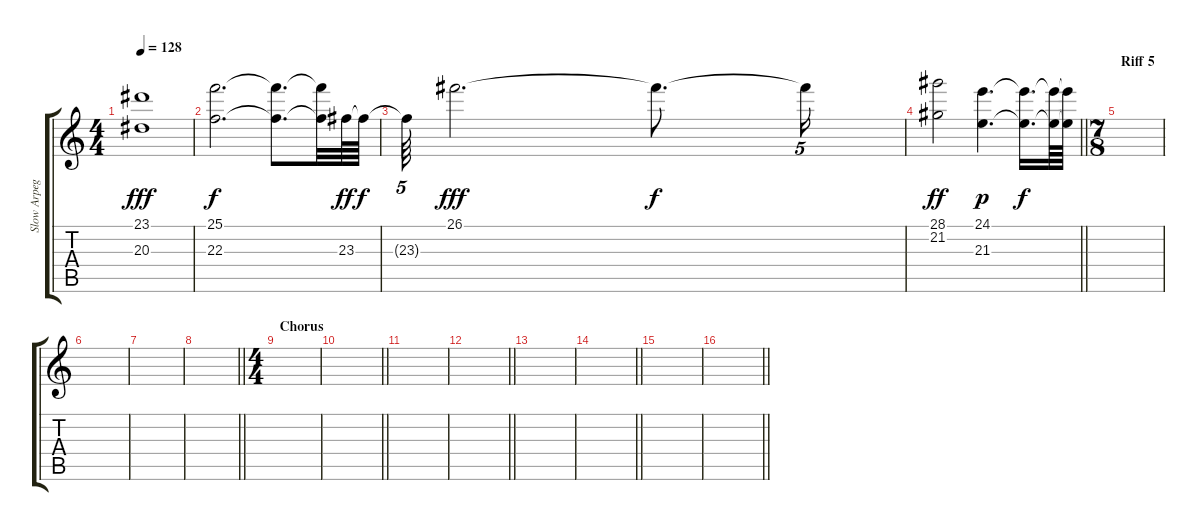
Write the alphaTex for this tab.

\track ("Slow Arpeggio" "Slow Arpeg") {instrument lead1square}
\staff {score tabs}
\tuning (E4 B3 G3 D3 A2 E2) {hide}
\ts (4 4)
\tempo 128
\clef g2
\ks c
(23.1 20.3).1{dy fff} |
(25.1 22.3).2{d dy f} (25.1{t} 22.3{t}).8{d} (25.1{t} 22.3{t}).32 23.3.64{dy ff} 23.3{t}.64{dy f} |
23.3{t}.64{tu (5 4)} 26.1.2{d dy fff} 26.1{t}.8{d dy f} 26.1{t}.16{tu (5 4)} |
\barLineRight lightlight
(28.1 21.2).2{dy ff} (24.1 21.3).4{d dy p} (24.1{t} 21.3{t}).16{d dy f} (24.1{t} 21.3{t}).64 (24.1{t} 21.3{t}).64 |
\ts (7 8)
\section ("" "Riff 5")
|
|
|
\barLineRight lightlight
|
\ts (4 4)
\section ("" "Chorus")
|
\barLineRight lightlight
|
|
\barLineRight lightlight
|
|
\barLineRight lightlight
|
|
\barLineRight lightlight
